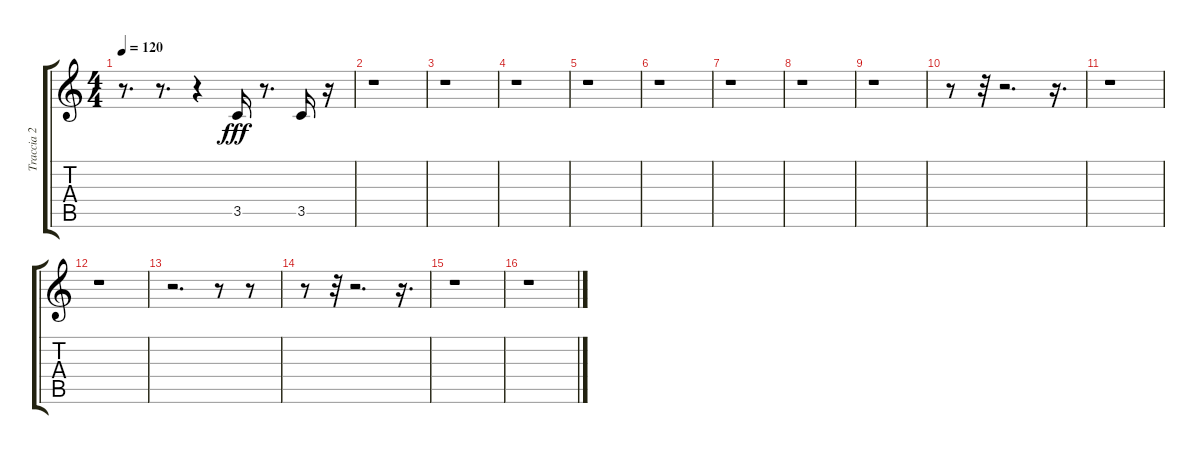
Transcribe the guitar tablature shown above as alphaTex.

\track ("Traccia 2" "Traccia 2") {instrument electricbassfinger}
\staff {score tabs}
\tuning (E4 B3 G3 D3 A2 E2) {hide}
\ts (4 4)
\tempo 120
\clef g2
\ks c
r.8{d dy fff} r.8{d} r.4 3.5.16 r.8{d} 3.5.16 r.16 |
r.1 |
r.1 |
r.1 |
r.1 |
r.1 |
r.1 |
r.1 |
r.1 |
r.8 r.32 r.2{d} r.16{d} |
r.1 |
r.1 |
r.2{d} r.8 r.8 |
r.8 r.32 r.2{d} r.16{d} |
r.1 |
r.1
